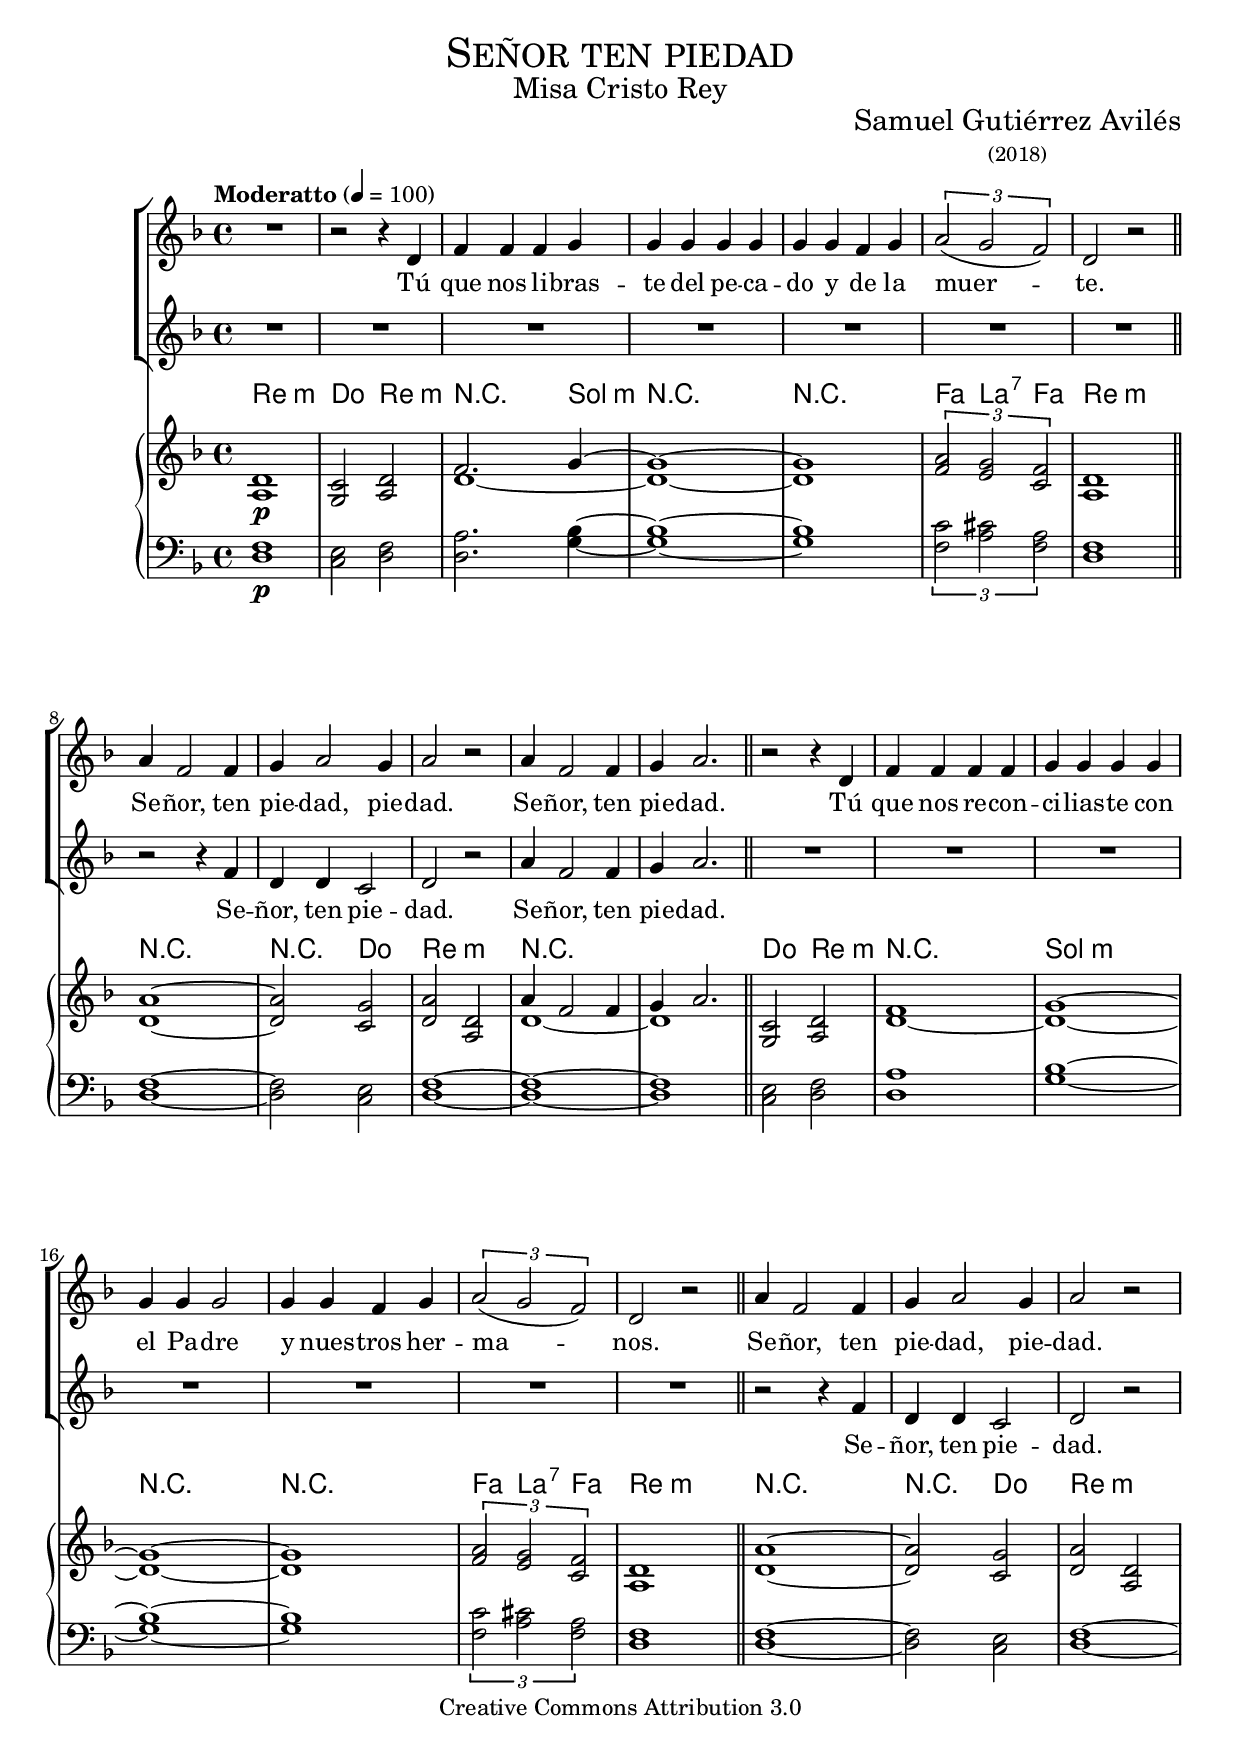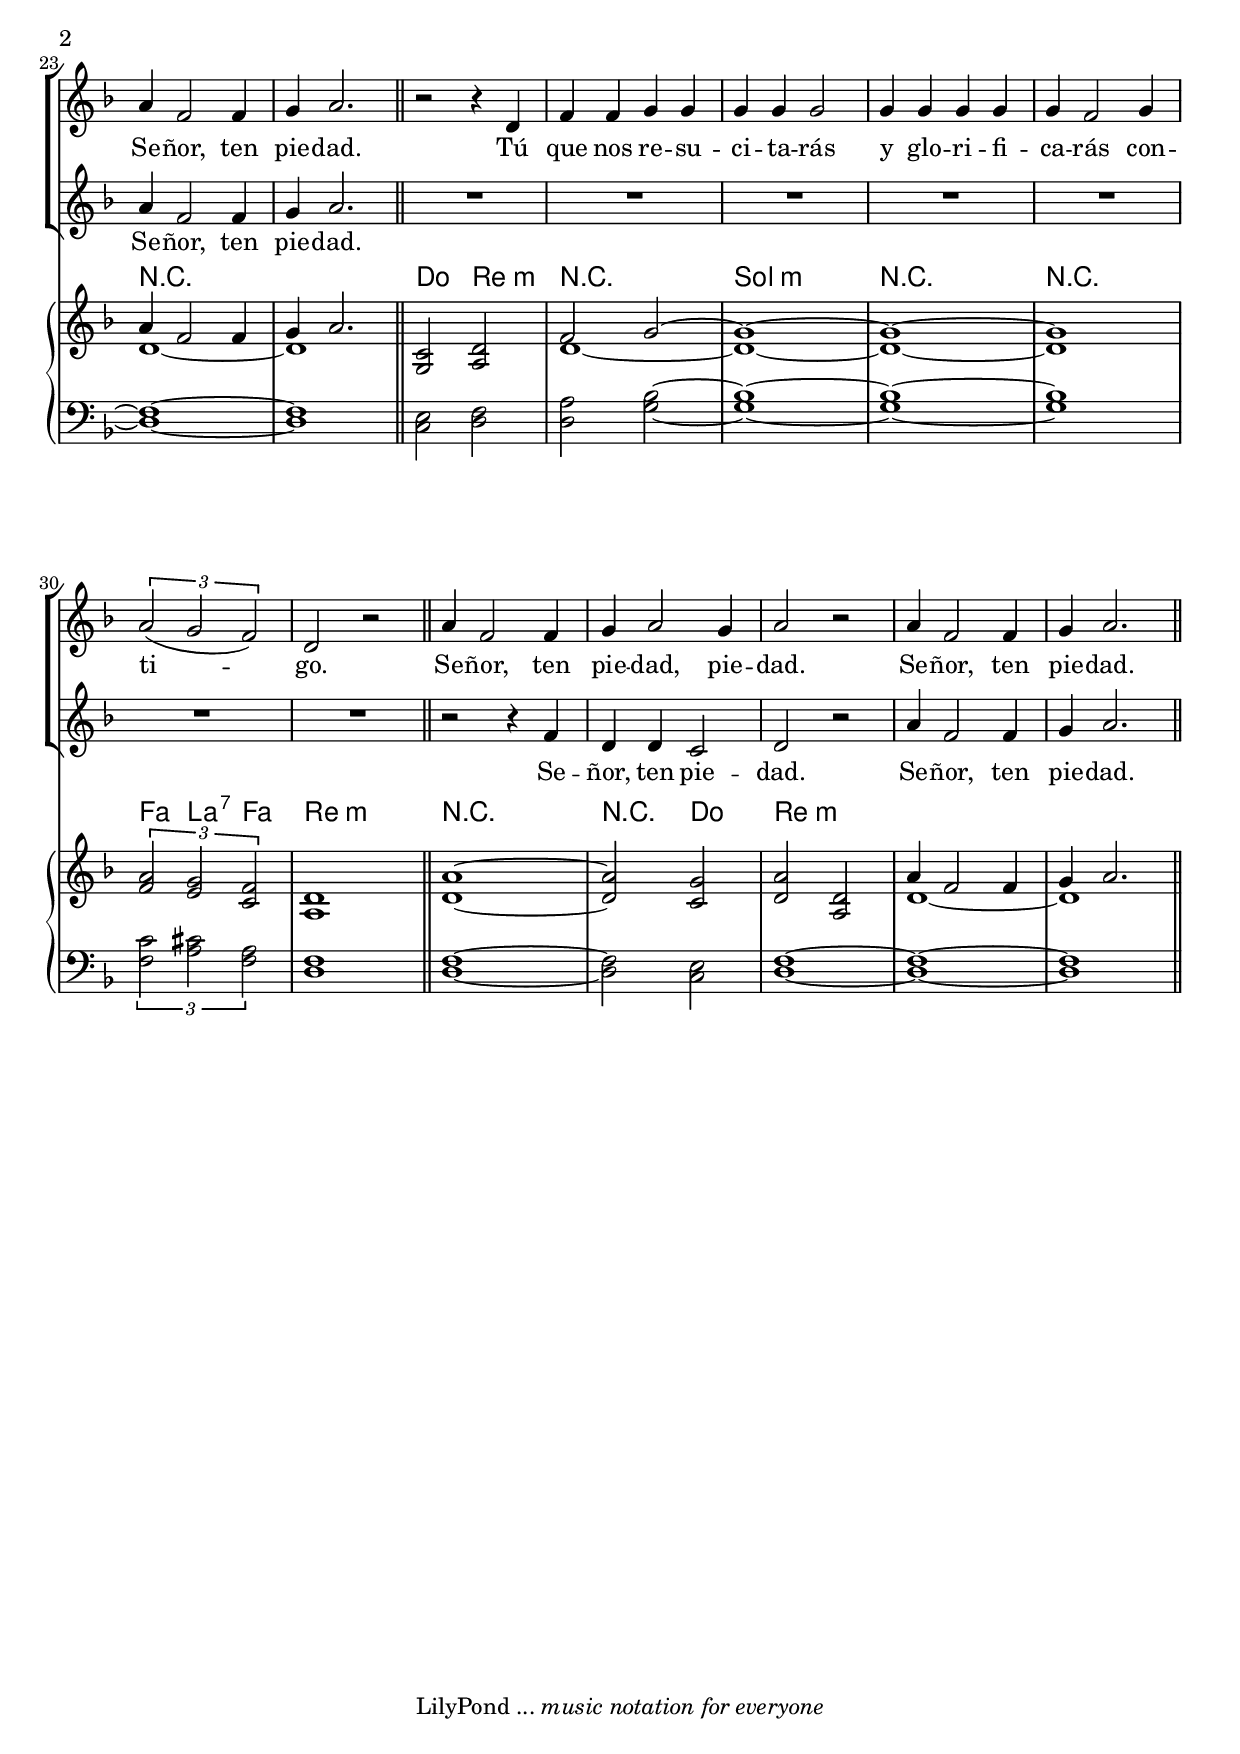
% ****************************************************************
%	Señor ten piedad v3 - Melodia a modo del renacimiento
%   Texto y musica con acompañamiento
%	by serach.sam@
% ****************************************************************
\language "espanol"
\version "2.19.82"

%#(set-global-staff-size 16.4)

% --- Cabecera
\markup { \fill-line { \center-column { \fontsize #5 \smallCaps "Señor ten piedad" \fontsize #2 "Misa Cristo Rey" } } }
\markup { \fill-line { " " \center-column { \fontsize #2 "Samuel Gutiérrez Avilés" \small "(2018)" } } }
\header {
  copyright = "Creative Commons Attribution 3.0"
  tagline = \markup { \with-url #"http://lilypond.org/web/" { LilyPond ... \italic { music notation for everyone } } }
  breakbefore = ##t
}

% --- Musica

% --- invocacion

% --- Parametro globales
global = {
    \tempo "Moderatto" 4 = 100
    \key re \minor
    \time 4/4
}
sopMusic = \relative do' {
    R1 |
    r2 r4 re
    fa4 fa fa sol |
    sol sol sol sol |
    sol sol fa sol |
    \tuplet 3/2 { la2( sol fa) } |
    re2 r \bar "||" |
    la'4 fa2 fa4 |
    sol4 la2 sol4 |
    la2 r |
    la4 fa2 fa4 |
    sol4 la2. \bar "||" |
    r2 r4 re,
    fa4 fa fa fa |
    sol sol sol sol |
    sol sol sol2 |
    sol4 sol fa sol |
    \tuplet 3/2 { la2( sol fa) } |
    re2 r \bar "||" |
    la'4 fa2 fa4 |
    sol4 la2 sol4 |
    la2 r |
    la4 fa2 fa4 |
    sol4 la2. \bar "||" |
    r2 r4 re,
    fa4 fa sol sol |
    sol sol sol2 |
    sol4 sol sol sol |
    sol fa2 sol4 |
    \tuplet 3/2 { la2( sol fa) } |
    re2 r \bar "||" |
    la'4 fa2 fa4 |
    sol4 la2 sol4 |
    la2 r |
    la4 fa2 fa4 |
    sol4 la2. \bar "||" |
}
sopWords = \lyricmode {
    Tú que nos li -- bras -- te del pe -- ca -- do y de la muer -- te.
    Se -- ñor, ten pie -- dad, pie -- dad. Se -- ñor, ten pie -- dad.
    Tú que nos re -- con -- ci -- lias -- te con el Pa -- dre y nues -- tros her -- ma -- nos.
    Se -- ñor, ten pie -- dad, pie -- dad. Se -- ñor, ten pie -- dad.
    Tú que nos re -- su -- ci -- ta -- rás y glo -- ri -- fi -- ca -- rás con -- ti -- go.
    Se -- ñor, ten pie -- dad, pie -- dad. Se -- ñor, ten pie -- dad.
}

altMusic = \relative do' {
    R1*7 \bar "||" |
    r2 r4 fa4 |
    re4 re do2 |
    re2 r |
    la'4 fa2 fa4 |
    sol4 la2. \bar "||" |
    R1*7 \bar "||" |
    r2 r4 fa4 |
    re4 re do2 |
    re2 r |
    la'4 fa2 fa4 |
    sol4 la2. \bar "||" |
    R1*7 \bar "||" |
    r2 r4 fa4 |
    re4 re do2 |
    re2 r |
    la'4 fa2 fa4 |
    sol4 la2. \bar "||" |
}
altWords = \lyricmode {
    Se -- ñor, ten pie -- dad. Se -- ñor, ten pie -- dad.
    Se -- ñor, ten pie -- dad. Se -- ñor, ten pie -- dad.
    Se -- ñor, ten pie -- dad. Se -- ñor, ten pie -- dad.
}

NotesSop = \relative do' { 
    re1\p | do2 re  | fa2. sol4~ | sol1~ | sol1 | \tuplet 3/2 { la2 sol fa }  | re1 | la'1~ | la2 sol | la2 re, | la'4 fa2 fa4 | sol4 la2. |
    do,2 re  | fa1 | sol1~ | sol1~ | sol1 | \tuplet 3/2 { la2 sol fa }  | re1 | la'1~ | la2 sol | la2 re, | la'4 fa2 fa4 | sol4 la2. |
    do,2 re  | fa2 sol2~ | sol1~ | sol1~ | sol1 | \tuplet 3/2 { la2 sol fa }  | re1 | la'1~ | la2 sol | la2 re, | la'4 fa2 fa4 | sol4 la2. |
}
NotesAlt = \relative do' { 
    la1\p | sol2 la | re1~  | re1~ | re1  | \tuplet 3/2 { fa2 mi do }   | la1 | re1~  | re2 do  | re2 la  | re1~  | re1 |
    sol,2 la | re1~ | re1~  | re1~ | re1  | \tuplet 3/2 { fa2 mi do }   | la1 | re1~  | re2 do  | re2 la  | re1~  | re1 |
    sol,2 la | re1~ | re1~  | re1~ | re1  | \tuplet 3/2 { fa2 mi do }   | la1 | re1~  | re2 do  | re2 la  | re1~  | re1 |
}
NotesTer = \relative do { 
    fa1\p  | mi2 fa  | la2. sib4~ | sib1~ | sib1 | \tuplet 3/2 { do2 dos la } | fa1 | fa1~  | fa2 mi  | fa1~    | fa1~  | fa1 |
    mi2 fa  | la1 | sib1~ | sib1~ | sib1  | \tuplet 3/2 { do2 dos la } | fa1 | fa1~  | fa2 mi  | fa1~    | fa1~  | fa1 |
    mi2 fa  | la2 sib2~ | sib1~ | sib1~ | sib1  | \tuplet 3/2 { do2 dos la } | fa1 | fa1~  | fa2 mi  | fa1~    | fa1~  | fa1 |
}
NotesBas = \relative do { 
    re1\p  | do2 re  | re2. sol4~ | sol1~ | sol1 | \tuplet 3/2 { fa2 la fa }  | re1 | re1~  | re2 do  | re1~    | re1~  | re1 |
    do2 re  | re1 | sol1~ | sol1~ | sol1 | \tuplet 3/2 { fa2 la fa }  | re1 | re1~  | re2 do  | re1~    | re1~  | re1 |
    do2 re  | re2 sol2~ | sol1~ | sol1~ | sol1 | \tuplet 3/2 { fa2 la fa }  | re1 | re1~  | re2 do  | re1~    | re1~  | re1 |
}

% --- acordes
armonias = \new ChordNames { 
    \chordmode { 
        \italianChords
        re1:m | do2 re2:m | R4*3 sol4:m | R1 | R1 | \tuplet 3/2 { fa2 la2:7 fa2 } | re1:m | R1 | R2 do2 | re1:m | R1*2
        do2 re2:m | R1 | sol1:m | R1 | R1 | \tuplet 3/2 { fa2 la2:7 fa2 } | re1:m | R1 | R2 do2 | re1:m | R1*2
        do2 re2:m | R1 | sol1:m | R1 | R1 | \tuplet 3/2 { fa2 la2:7 fa2 } | re1:m | R1 | R2 do2 | re1:m
    }
}

\score {
<<
    \new ChoirStaff <<
        \new Voice = "soprano" << \global \sopMusic >>
        \new Lyrics = "soprano"
        \context Lyrics = "soprano" \lyricsto "soprano" \sopWords
        
        \new Voice = "alto" << \global \altMusic >>
        \new Lyrics = "alto"
        \context Lyrics = "alto" \lyricsto "alto" \altWords
    >>
    \armonias
    \new PianoStaff <<
        \new Staff <<
            \set Staff.midiInstrument = #"church organ"
            \set Staff.midiMaximumVolume = #0.4
            \set Staff.printPartCombineTexts = ##f
            \partcombine
            << \global \NotesSop >>
            << \global \NotesAlt >>
        >>
        \new Staff <<
            \set Staff.midiInstrument = #"church organ"
            \set Staff.midiMaximumVolume = #0.4
            \clef bass
            \set Staff.printPartCombineTexts = ##f
            \partcombine
            << \global \NotesTer >>
            << \global \NotesBas >>
        >>
    >>
>>
    \midi { }
    \layout { }
}

% --- Musica
\paper{
    #(set-default-paper-size "letter")
}
